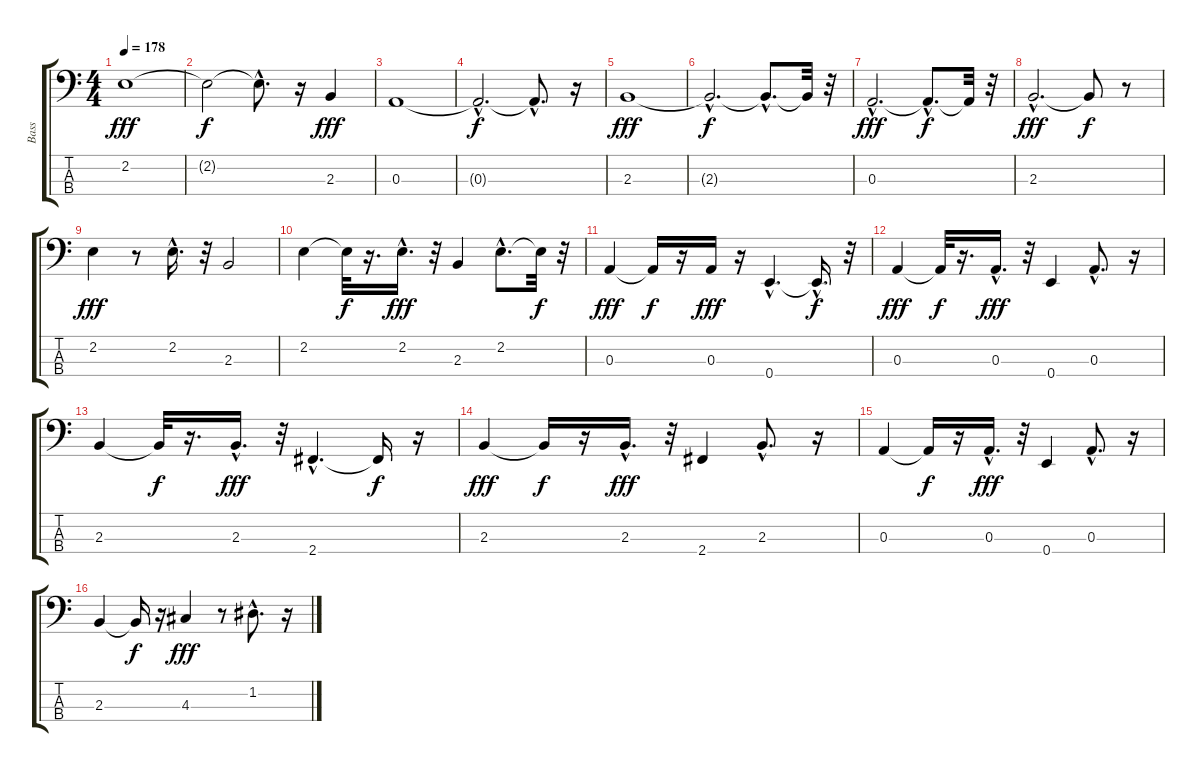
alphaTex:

\track ("Bass" "Bass") {instrument electricbassfinger}
\staff {score tabs}
\tuning (G2 D2 A1 E1) {hide}
\ts (4 4)
\tempo 178
\clef f4
\ks c
2.2.1{dy fff} |
2.2{t}.2{dy f} 2.2{hac t}.8{d} r.16 2.3.4{dy fff} |
0.3.1 |
0.3{hac t}.2{d dy f} 0.3{hac t}.8{d} r.16 |
2.3.1{dy fff} |
2.3{hac t}.2{d dy f} 2.3{hac t}.8{d} 2.3{t}.32 r.32 |
0.3{hac}.2{d dy fff} 0.3{hac t}.8{d dy f} 0.3{t}.32 r.32 |
2.3{hac}.2{d dy fff} 2.3{t}.8{dy f} r.8 |
2.2.4{dy fff} r.8 2.2{hac}.16{d} r.32 2.3.2 |
2.2.4 2.2{t}.32{dy f} r.16{d} 2.2{hac}.16{d dy fff} r.32 2.3.4 2.2{hac}.8{d} 2.2{t}.32{dy f} r.32 |
0.3.4{dy fff} 0.3{t}.16{dy f} r.16 0.3.16{dy fff} r.16 0.4{hac}.4{d} 0.4{hac t}.16{d dy f} r.32 |
0.3.4{dy fff} 0.3{t}.32{dy f} r.16{d} 0.3{hac}.16{d dy fff} r.32 0.4.4 0.3{hac}.8{d} r.16 |
2.3.4 2.3{t}.32{dy f} r.16{d} 2.3{hac}.16{d dy fff} r.32 2.4{hac}.4{d} 2.4{t}.16{dy f} r.16 |
2.3.4{dy fff} 2.3{t}.16{dy f} r.16 2.3{hac}.16{d dy fff} r.32 2.4.4 2.3{hac}.8{d} r.16 |
0.3.4 0.3{t}.16{dy f} r.16 0.3{hac}.16{d dy fff} r.32 0.4.4 0.3{hac}.8{d} r.16 |
2.3.4 2.3{t}.16{dy f} r.16 4.3.4{dy fff} r.8 1.2{hac}.8{d} r.16
